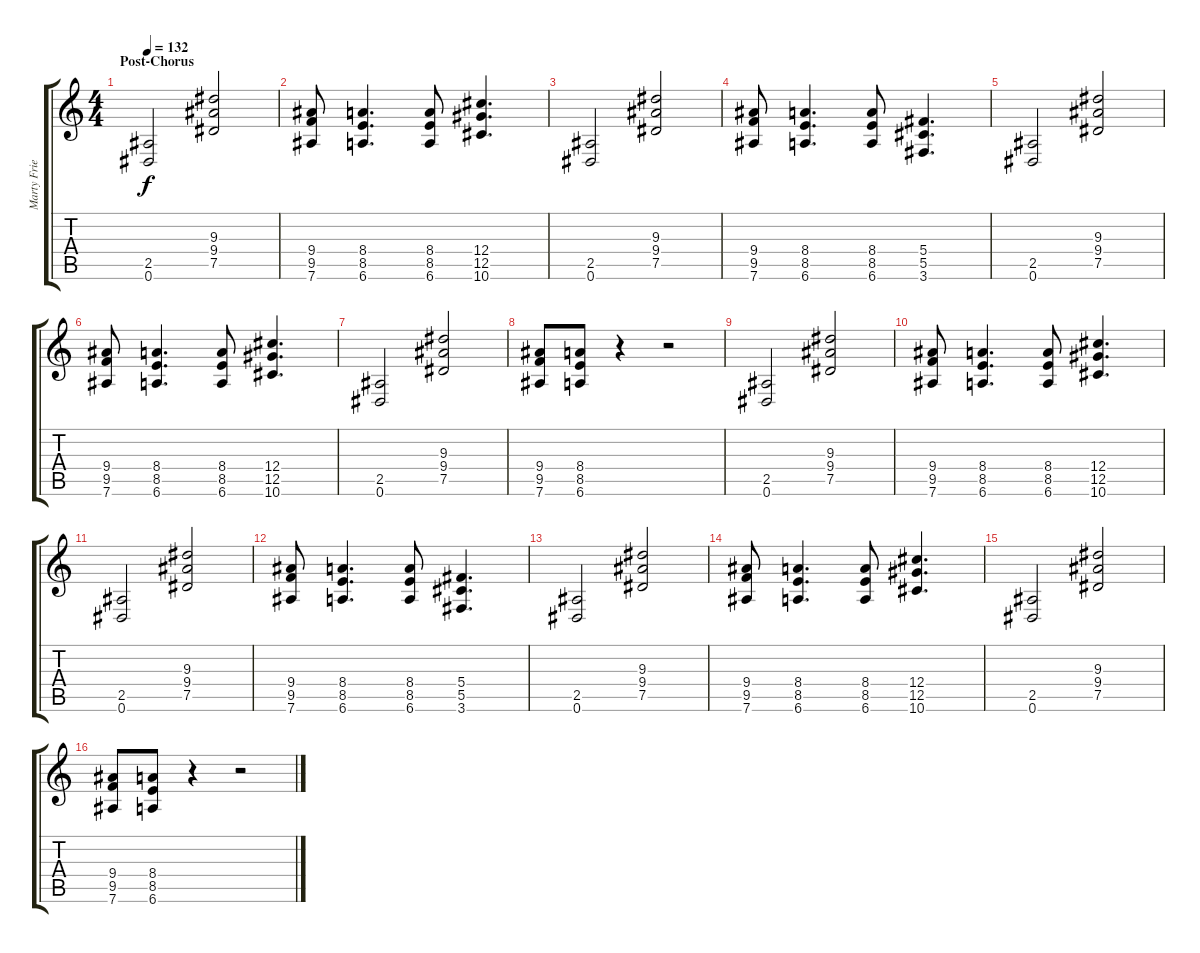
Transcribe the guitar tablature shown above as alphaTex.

\track ("Marty Friedman " "Marty Frie") {instrument distortionguitar}
\staff {score tabs}
\tuning (Eb4 Bb3 Gb3 Db3 Ab2 Eb2) {hide}
\ts (4 4)
\section ("" "Post-Chorus")
\tempo 132
\clef g2
\ks c
(2.5 0.6).2{dy f} (9.3 9.4 7.5).2 |
(9.4 9.5 7.6).8 (8.4 8.5 6.6).4{d} (8.4 8.5 6.6).8 (12.4 12.5 10.6).4{d} |
(2.5 0.6).2 (9.3 9.4 7.5).2 |
(9.4 9.5 7.6).8 (8.4 8.5 6.6).4{d} (8.4 8.5 6.6).8 (5.4 5.5 3.6).4{d} |
(2.5 0.6).2 (9.3 9.4 7.5).2 |
(9.4 9.5 7.6).8 (8.4 8.5 6.6).4{d} (8.4 8.5 6.6).8 (12.4 12.5 10.6).4{d} |
(2.5 0.6).2 (9.3 9.4 7.5).2 |
(9.4 9.5 7.6).8 (8.4 8.5 6.6).8 r.4 r.2 |
(2.5 0.6).2 (9.3 9.4 7.5).2 |
(9.4 9.5 7.6).8 (8.4 8.5 6.6).4{d} (8.4 8.5 6.6).8 (12.4 12.5 10.6).4{d} |
(2.5 0.6).2 (9.3 9.4 7.5).2 |
(9.4 9.5 7.6).8 (8.4 8.5 6.6).4{d} (8.4 8.5 6.6).8 (5.4 5.5 3.6).4{d} |
(2.5 0.6).2 (9.3 9.4 7.5).2 |
(9.4 9.5 7.6).8 (8.4 8.5 6.6).4{d} (8.4 8.5 6.6).8 (12.4 12.5 10.6).4{d} |
(2.5 0.6).2 (9.3 9.4 7.5).2 |
(9.4 9.5 7.6).8 (8.4 8.5 6.6).8 r.4 r.2
